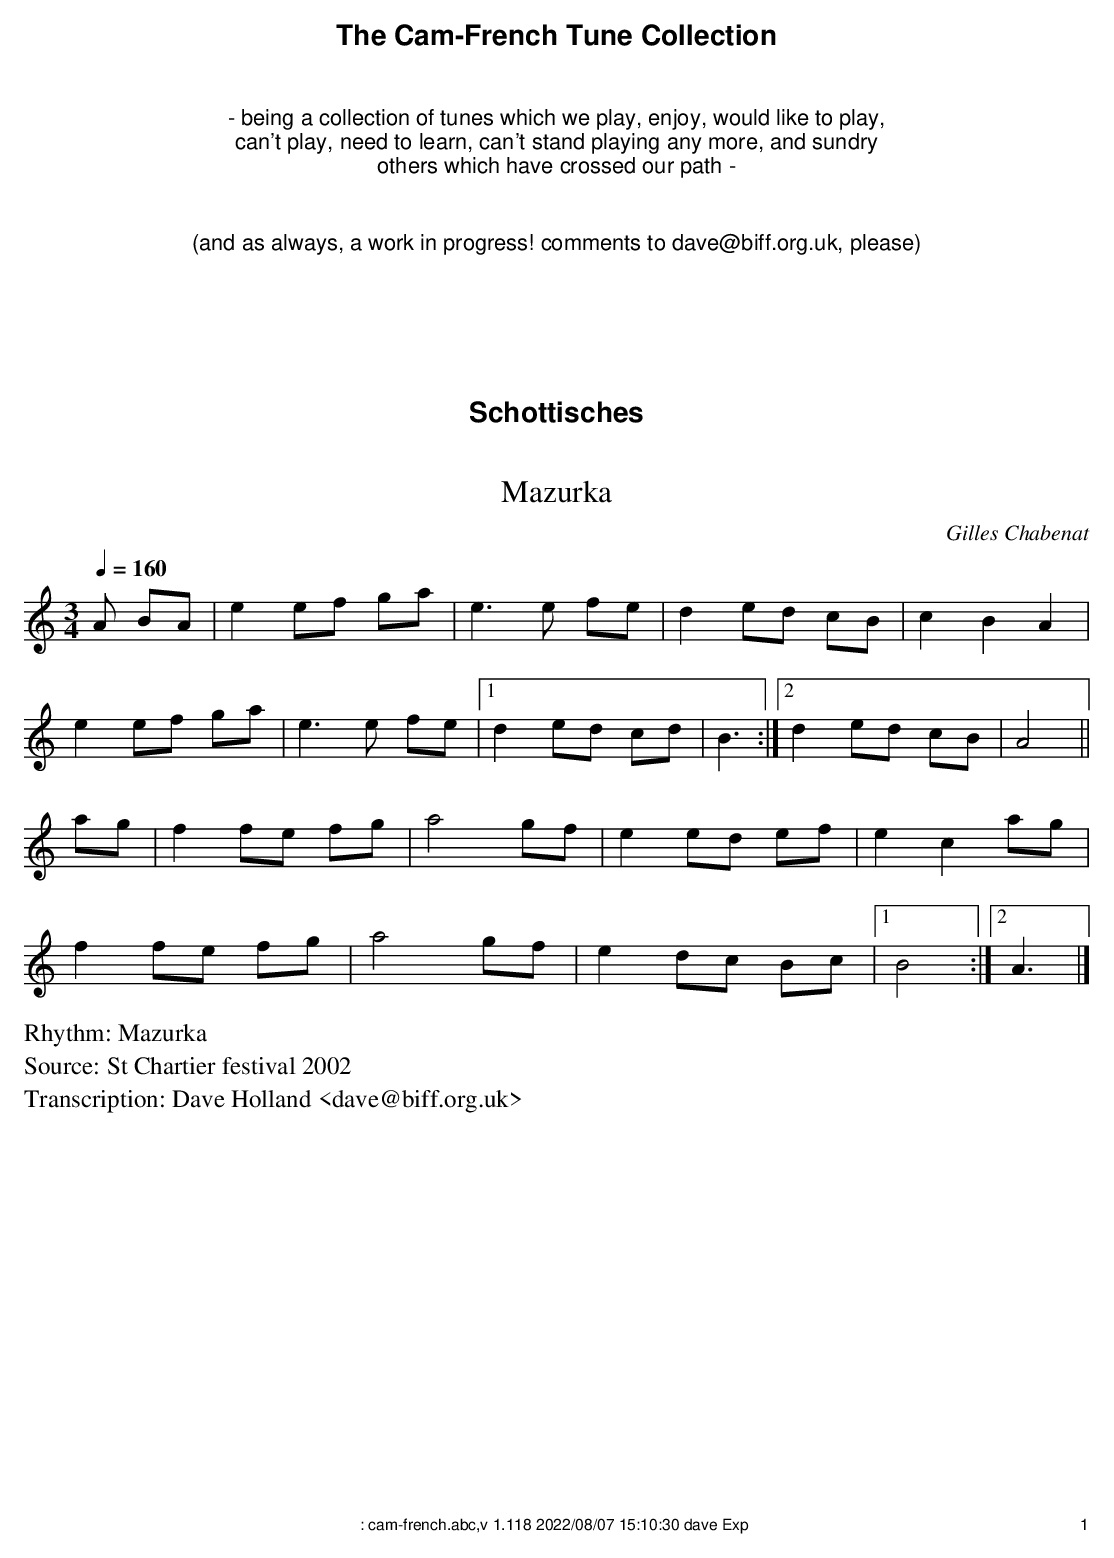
X:1
T:Mazurka
C:Gilles Chabenat
Q:1/4=160
M:3/4
L:1/8
K:Am
A BA|e2 ef ga|e3 e fe|d2 ed cB|c2 B2 A2|
e2 ef ga|e3 e fe|1 d2 ed cd|B3:|2 d2 ed cB|A4||
ag|f2 fe fg|a4 gf|e2 ed ef|e2 c2 ag|
f2 fe fg|a4 gf|e2 dc Bc|1B4:|2A3|]
